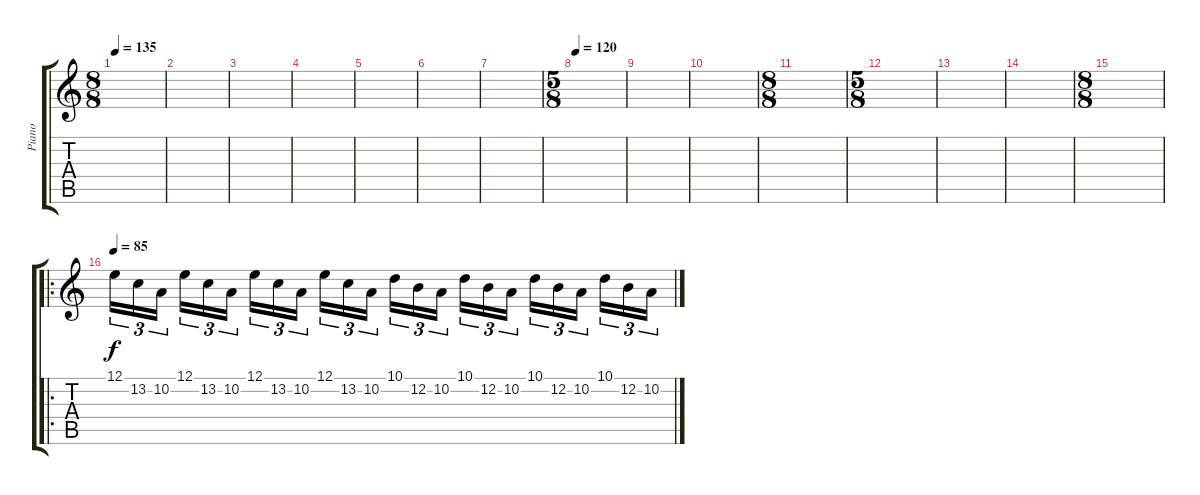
\track ("Piano" "Piano") {instrument acousticgrandpiano}
\staff {score tabs}
\tuning (E4 B3 G3 D3 A2 E2) {hide}
\ts (8 8)
\tempo 135
\clef g2
\ks c
|
|
|
|
|
|
|
\ts (5 8)
\tempo 120
|
|
|
\ts (8 8)
|
\ts (5 8)
|
|
|
\ts (8 8)
|
\ro
\tempo 85
12.1.16{tu (3 2)} 13.2.16{tu (3 2)} 10.2.16{tu (3 2)} 12.1.16{tu (3 2)} 13.2.16{tu (3 2)} 10.2.16{tu (3 2)} 12.1.16{tu (3 2)} 13.2.16{tu (3 2)} 10.2.16{tu (3 2)} 12.1.16{tu (3 2)} 13.2.16{tu (3 2)} 10.2.16{tu (3 2)} 10.1.16{tu (3 2)} 12.2.16{tu (3 2)} 10.2.16{tu (3 2)} 10.1.16{tu (3 2)} 12.2.16{tu (3 2)} 10.2.16{tu (3 2)} 10.1.16{tu (3 2)} 12.2.16{tu (3 2)} 10.2.16{tu (3 2)} 10.1.16{tu (3 2)} 12.2.16{tu (3 2)} 10.2.16{tu (3 2)}
